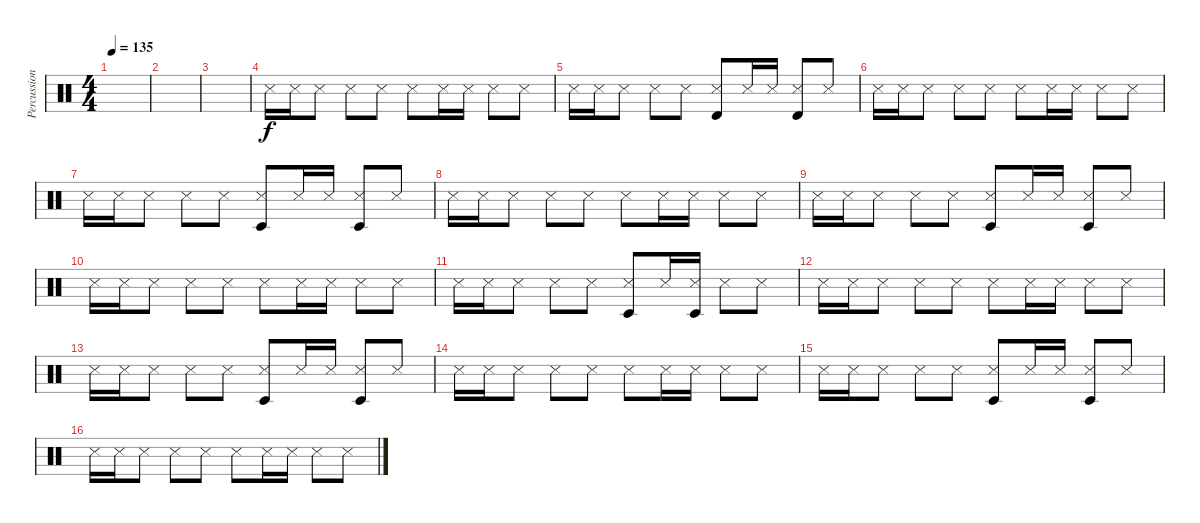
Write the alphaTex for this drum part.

\track ("Percussion (Clown and Cris)" "Percussion") {instrument percussion}
\staff {score}
\articulation defaults
\ts (4 4)
\tempo 135
\clef neutral
\ks c
|
|
|
"Metronome (hit)".16 "Metronome (hit)".16 "Metronome (hit)".8 "Metronome (hit)".8 "Metronome (hit)".8 "Metronome (hit)".8 "Metronome (hit)".16 "Metronome (hit)".16 "Metronome (hit)".8 "Metronome (hit)".8 |
"Metronome (hit)".16 "Metronome (hit)".16 "Metronome (hit)".8 "Metronome (hit)".8 "Metronome (hit)".8 ("Timbale high (hit)" "Metronome (hit)").8 "Metronome (hit)".16 "Metronome (hit)".16 ("Timbale high (hit)" "Metronome (hit)").8 "Metronome (hit)".8 |
"Metronome (hit)".16 "Metronome (hit)".16 "Metronome (hit)".8 "Metronome (hit)".8 "Metronome (hit)".8 "Metronome (hit)".8 "Metronome (hit)".16 "Metronome (hit)".16 "Metronome (hit)".8 "Metronome (hit)".8 |
"Metronome (hit)".16 "Metronome (hit)".16 "Metronome (hit)".8 "Metronome (hit)".8 "Metronome (hit)".8 ("Timbale low (hit)" "Metronome (hit)").8 "Metronome (hit)".16 "Metronome (hit)".16 ("Timbale low (hit)" "Metronome (hit)").8 "Metronome (hit)".8 |
"Metronome (hit)".16 "Metronome (hit)".16 "Metronome (hit)".8 "Metronome (hit)".8 "Metronome (hit)".8 "Metronome (hit)".8 "Metronome (hit)".16 "Metronome (hit)".16 "Metronome (hit)".8 "Metronome (hit)".8 |
"Metronome (hit)".16 "Metronome (hit)".16 "Metronome (hit)".8 "Metronome (hit)".8 "Metronome (hit)".8 ("Timbale low (hit)" "Metronome (hit)").8 "Metronome (hit)".16 "Metronome (hit)".16 ("Timbale low (hit)" "Metronome (hit)").8 "Metronome (hit)".8 |
"Metronome (hit)".16 "Metronome (hit)".16 "Metronome (hit)".8 "Metronome (hit)".8 "Metronome (hit)".8 "Metronome (hit)".8 "Metronome (hit)".16 "Metronome (hit)".16 "Metronome (hit)".8 "Metronome (hit)".8 |
"Metronome (hit)".16 "Metronome (hit)".16 "Metronome (hit)".8 "Metronome (hit)".8 "Metronome (hit)".8 ("Timbale low (hit)" "Metronome (hit)").8 "Metronome (hit)".16 ("Timbale low (hit)" "Metronome (hit)").16 "Metronome (hit)".8 "Metronome (hit)".8 |
"Metronome (hit)".16 "Metronome (hit)".16 "Metronome (hit)".8 "Metronome (hit)".8 "Metronome (hit)".8 "Metronome (hit)".8 "Metronome (hit)".16 "Metronome (hit)".16 "Metronome (hit)".8 "Metronome (hit)".8 |
"Metronome (hit)".16 "Metronome (hit)".16 "Metronome (hit)".8 "Metronome (hit)".8 "Metronome (hit)".8 ("Timbale low (hit)" "Metronome (hit)").8 "Metronome (hit)".16 "Metronome (hit)".16 ("Timbale low (hit)" "Metronome (hit)").8 "Metronome (hit)".8 |
"Metronome (hit)".16 "Metronome (hit)".16 "Metronome (hit)".8 "Metronome (hit)".8 "Metronome (hit)".8 "Metronome (hit)".8 "Metronome (hit)".16 "Metronome (hit)".16 "Metronome (hit)".8 "Metronome (hit)".8 |
"Metronome (hit)".16 "Metronome (hit)".16 "Metronome (hit)".8 "Metronome (hit)".8 "Metronome (hit)".8 ("Timbale low (hit)" "Metronome (hit)").8 "Metronome (hit)".16 "Metronome (hit)".16 ("Timbale low (hit)" "Metronome (hit)").8 "Metronome (hit)".8 |
"Metronome (hit)".16 "Metronome (hit)".16 "Metronome (hit)".8 "Metronome (hit)".8 "Metronome (hit)".8 "Metronome (hit)".8 "Metronome (hit)".16 "Metronome (hit)".16 "Metronome (hit)".8 "Metronome (hit)".8
